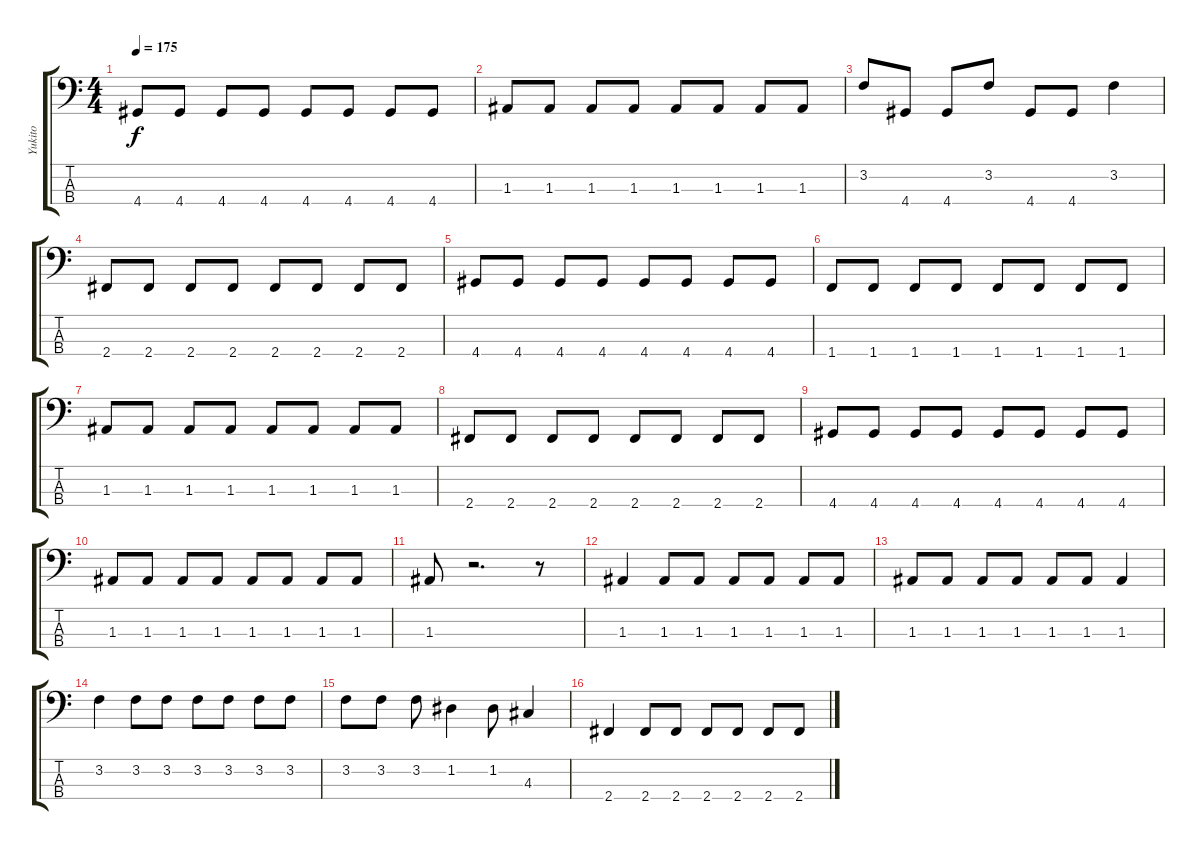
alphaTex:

\track ("Yukito" "Yukito") {instrument electricbasspick}
\staff {score tabs}
\tuning (G2 D2 A1 E1) {hide}
\ts (4 4)
\tempo 175
\clef f4
\ks c
4.4.8{dy f} 4.4.8 4.4.8 4.4.8 4.4.8 4.4.8 4.4.8 4.4.8 |
1.3.8 1.3.8 1.3.8 1.3.8 1.3.8 1.3.8 1.3.8 1.3.8 |
3.2.8 4.4.8 4.4.8 3.2.8 4.4.8 4.4.8 3.2.4 |
2.4.8 2.4.8 2.4.8 2.4.8 2.4.8 2.4.8 2.4.8 2.4.8 |
4.4.8 4.4.8 4.4.8 4.4.8 4.4.8 4.4.8 4.4.8 4.4.8 |
1.4.8 1.4.8 1.4.8 1.4.8 1.4.8 1.4.8 1.4.8 1.4.8 |
1.3.8 1.3.8 1.3.8 1.3.8 1.3.8 1.3.8 1.3.8 1.3.8 |
2.4.8 2.4.8 2.4.8 2.4.8 2.4.8 2.4.8 2.4.8 2.4.8 |
4.4.8 4.4.8 4.4.8 4.4.8 4.4.8 4.4.8 4.4.8 4.4.8 |
1.3.8 1.3.8 1.3.8 1.3.8 1.3.8 1.3.8 1.3.8 1.3.8 |
1.3.8 r.2{d} r.8 |
1.3.4 1.3.8 1.3.8 1.3.8 1.3.8 1.3.8 1.3.8 |
1.3.8 1.3.8 1.3.8 1.3.8 1.3.8 1.3.8 1.3.4 |
3.2.4 3.2.8 3.2.8 3.2.8 3.2.8 3.2.8 3.2.8 |
3.2.8 3.2.8 3.2.8 1.2.4 1.2.8 4.3.4 |
2.4.4 2.4.8 2.4.8 2.4.8 2.4.8 2.4.8 2.4.8
